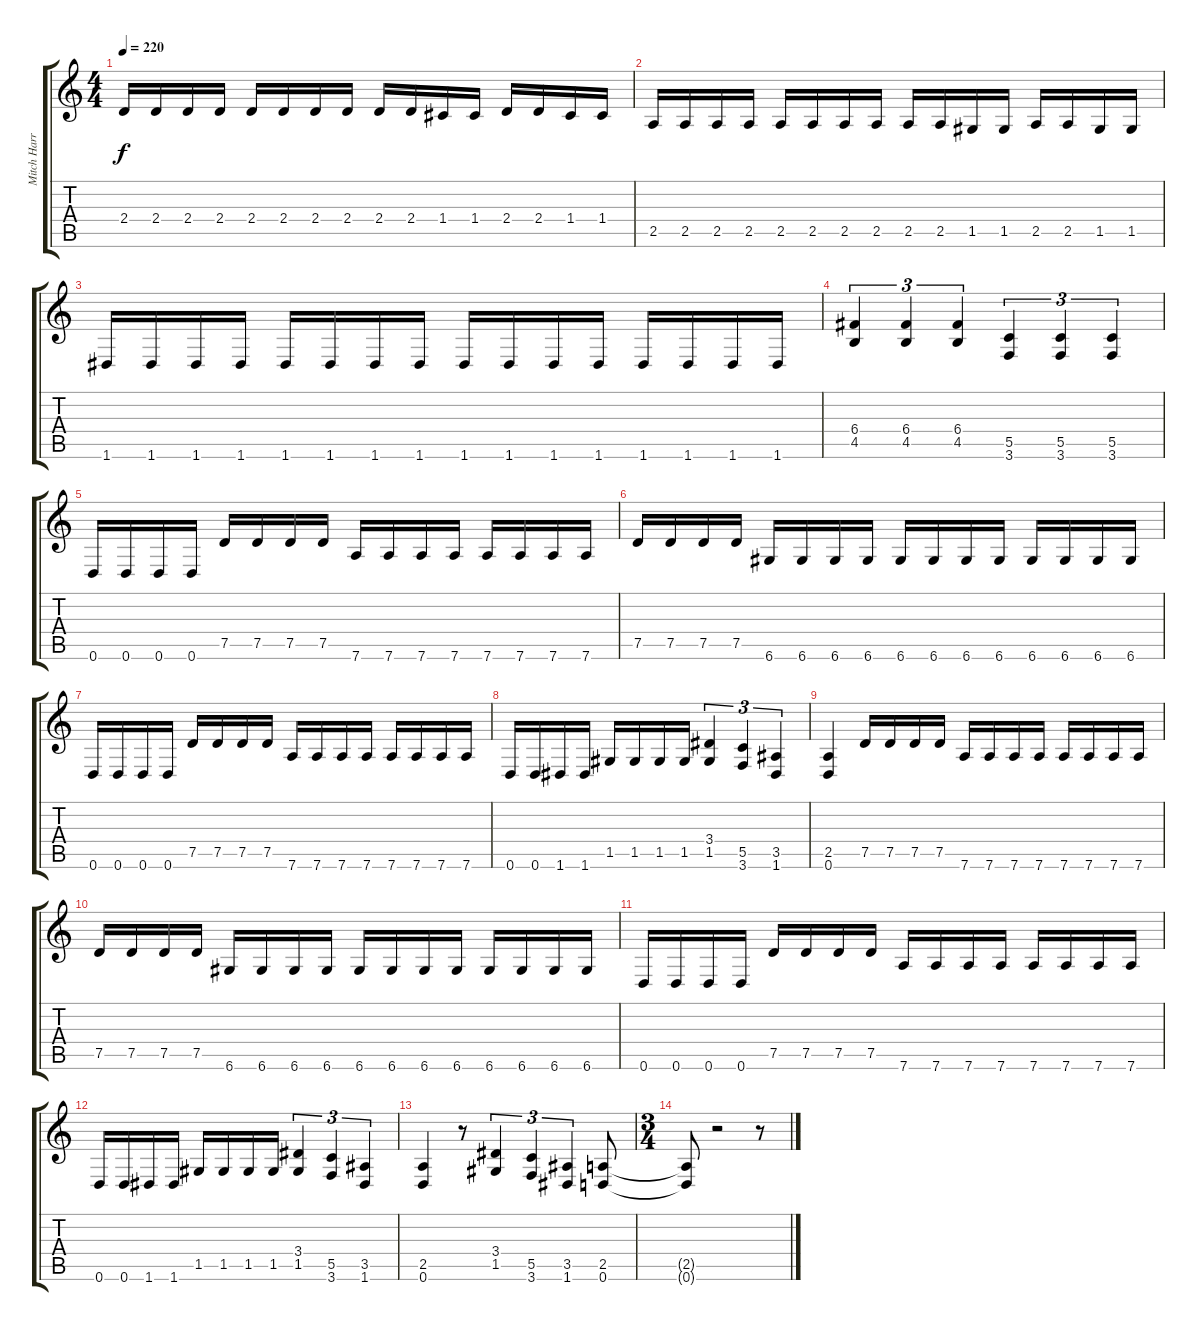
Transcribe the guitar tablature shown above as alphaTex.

\track ("Mitch Harris (Guitar 1) " "Mitch Harr") {instrument distortionguitar}
\staff {score tabs}
\tuning (D4 A3 F3 C3 G2 D2) {hide}
\ts (4 4)
\tempo 220
\clef g2
\ks c
2.4.16{dy f} 2.4.16 2.4.16 2.4.16 2.4.16 2.4.16 2.4.16 2.4.16 2.4.16 2.4.16 1.4.16 1.4.16 2.4.16 2.4.16 1.4.16 1.4.16 |
2.5.16 2.5.16 2.5.16 2.5.16 2.5.16 2.5.16 2.5.16 2.5.16 2.5.16 2.5.16 1.5.16 1.5.16 2.5.16 2.5.16 1.5.16 1.5.16 |
1.6.16 1.6.16 1.6.16 1.6.16 1.6.16 1.6.16 1.6.16 1.6.16 1.6.16 1.6.16 1.6.16 1.6.16 1.6.16 1.6.16 1.6.16 1.6.16 |
(6.4 4.5).4{tu (3 2)} (6.4 4.5).4{tu (3 2)} (6.4 4.5).4{tu (3 2)} (5.5 3.6).4{tu (3 2)} (5.5 3.6).4{tu (3 2)} (5.5 3.6).4{tu (3 2)} |
0.6.16 0.6.16 0.6.16 0.6.16 7.5.16 7.5.16 7.5.16 7.5.16 7.6.16 7.6.16 7.6.16 7.6.16 7.6.16 7.6.16 7.6.16 7.6.16 |
7.5.16 7.5.16 7.5.16 7.5.16 6.6.16 6.6.16 6.6.16 6.6.16 6.6.16 6.6.16 6.6.16 6.6.16 6.6.16 6.6.16 6.6.16 6.6.16 |
0.6.16 0.6.16 0.6.16 0.6.16 7.5.16 7.5.16 7.5.16 7.5.16 7.6.16 7.6.16 7.6.16 7.6.16 7.6.16 7.6.16 7.6.16 7.6.16 |
0.6.16 0.6.16 1.6.16 1.6.16 1.5.16 1.5.16 1.5.16 1.5.16 (3.4 1.5).4{tu (3 2)} (5.5 3.6).4{tu (3 2)} (3.5 1.6).4{tu (3 2)} |
(2.5 0.6).4 7.5.16 7.5.16 7.5.16 7.5.16 7.6.16 7.6.16 7.6.16 7.6.16 7.6.16 7.6.16 7.6.16 7.6.16 |
7.5.16 7.5.16 7.5.16 7.5.16 6.6.16 6.6.16 6.6.16 6.6.16 6.6.16 6.6.16 6.6.16 6.6.16 6.6.16 6.6.16 6.6.16 6.6.16 |
0.6.16 0.6.16 0.6.16 0.6.16 7.5.16 7.5.16 7.5.16 7.5.16 7.6.16 7.6.16 7.6.16 7.6.16 7.6.16 7.6.16 7.6.16 7.6.16 |
0.6.16 0.6.16 1.6.16 1.6.16 1.5.16 1.5.16 1.5.16 1.5.16 (3.4 1.5).4{tu (3 2)} (5.5 3.6).4{tu (3 2)} (3.5 1.6).4{tu (3 2)} |
(2.5 0.6).4 r.8 (3.4 1.5).4{tu (3 2)} (5.5 3.6).4{tu (3 2)} (3.5 1.6).4{tu (3 2)} (2.5 0.6).8 |
\ts (3 4)
(2.5{t} 0.6{t}).8 r.2 r.8
